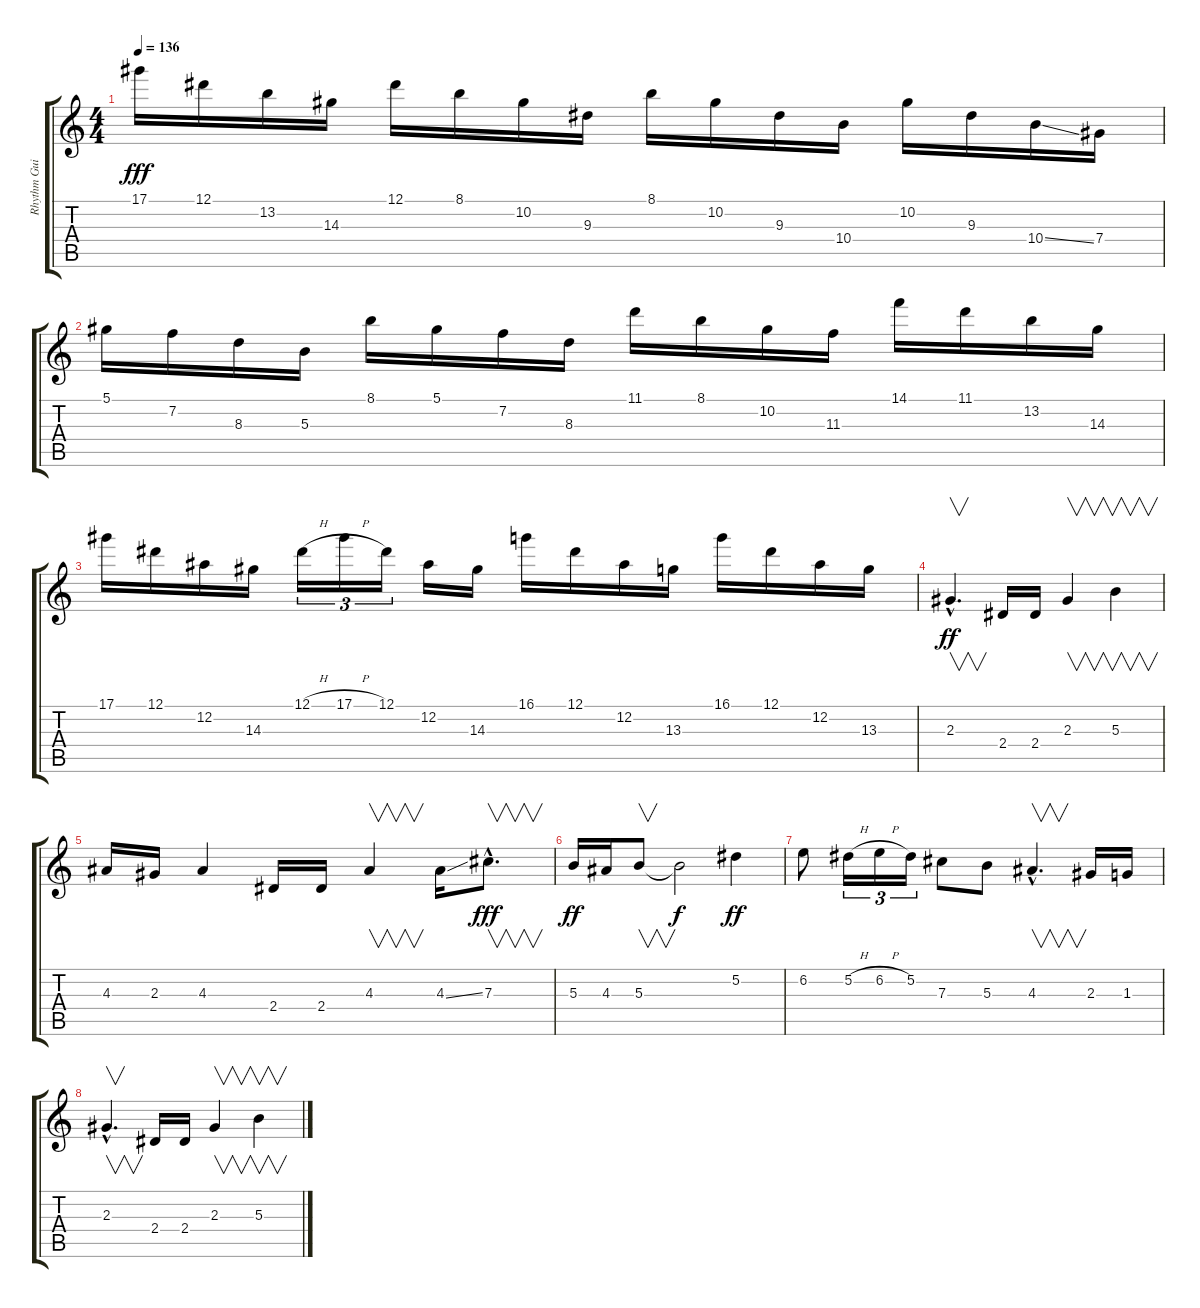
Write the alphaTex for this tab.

\track ("Rhythm Guitar" "Rhythm Gui") {instrument overdrivenguitar}
\staff {score tabs}
\tuning (Eb4 Bb3 Gb3 Db3 Ab2 Eb2) {hide}
\ts (4 4)
\tempo 136
\clef g2
\ks c
17.1.16{dy fff} 12.1.16 13.2.16 14.3.16 12.1.16 8.1.16 10.2.16 9.3.16 8.1.16 10.2.16 9.3.16 10.4.16 10.2.16 9.3.16 10.4{ss}.16 7.4.16 |
5.1.16 7.2.16 8.3.16 5.3.16 8.1.16 5.1.16 7.2.16 8.3.16 11.1.16 8.1.16 10.2.16 11.3.16 14.1.16 11.1.16 13.2.16 14.3.16 |
17.1.16 12.1.16 12.2.16 14.3.16 12.1{h}.16{tu (3 2)} 17.1{h}.16{tu (3 2)} 12.1.16{tu (3 2)} 12.2.16 14.3.16 16.1.16 12.1.16 12.2.16 13.3.16 16.1.16 12.1.16 12.2.16 13.3.16 |
2.3{hac}.4{v d dy ff} 2.4.16 2.4.16 2.3.4{v} 5.3.4{v} |
4.3.16 2.3.16 4.3.4 2.4.16 2.4.16 4.3.4{v} 4.3{ss}.16 7.3{hac}.8{v d dy fff} |
5.3.16{dy ff} 4.3.16 5.3.8{v} 5.3{t}.2{dy f} 5.2.4{dy ff} |
6.2.8 5.2{h}.16{tu (3 2)} 6.2{h}.16{tu (3 2)} 5.2.16{tu (3 2)} 7.3.8 5.3.8 4.3{hac}.4{v d} 2.3.16 1.3.16 |
2.3{hac}.4{v d} 2.4.16 2.4.16 2.3.4{v} 5.3.4{v}
